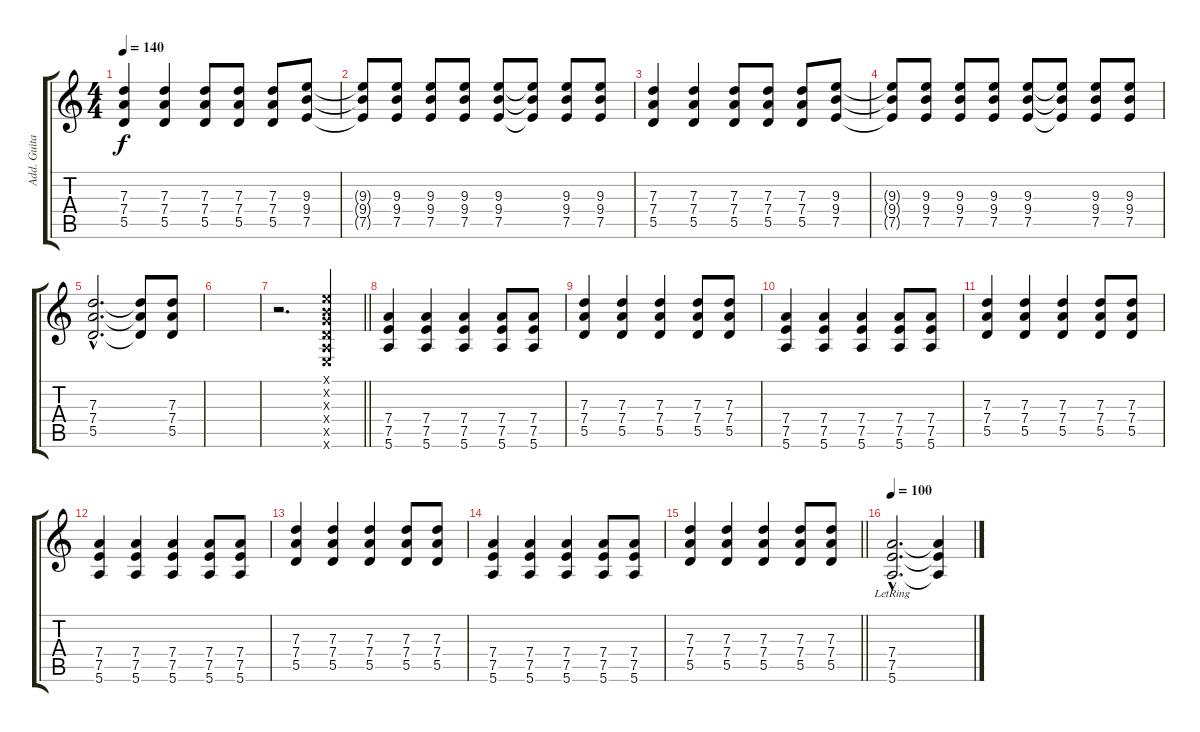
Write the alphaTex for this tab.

\track ("Add. Guitar 1" "Add. Guita") {instrument distortionguitar}
\staff {score tabs}
\tuning (E4 B3 G3 D3 A2 E2) {hide}
\ts (4 4)
\tempo 140
\clef g2
\ks c
(7.3 7.4 5.5).4{dy f} (7.3 7.4 5.5).4 (7.3 7.4 5.5).8 (7.3 7.4 5.5).8 (7.3 7.4 5.5).8 (9.3 9.4 7.5).8 |
(9.3{t} 9.4{t} 7.5{t}).8 (9.3 9.4 7.5).8 (9.3 9.4 7.5).8 (9.3 9.4 7.5).8 (9.3 9.4 7.5).8 (9.3{t} 9.4{t} 7.5{t}).8 (9.3 9.4 7.5).8 (9.3 9.4 7.5).8 |
(7.3 7.4 5.5).4 (7.3 7.4 5.5).4 (7.3 7.4 5.5).8 (7.3 7.4 5.5).8 (7.3 7.4 5.5).8 (9.3 9.4 7.5).8 |
(9.3{t} 9.4{t} 7.5{t}).8 (9.3 9.4 7.5).8 (9.3 9.4 7.5).8 (9.3 9.4 7.5).8 (9.3 9.4 7.5).8 (9.3{t} 9.4{t} 7.5{t}).8 (9.3 9.4 7.5).8 (9.3 9.4 7.5).8 |
(7.3{hac} 7.4{hac} 5.5{hac}).2{d} (7.3{t} 7.4{t} 5.5{t}).8 (7.3 7.4 5.5).8 |
|
\barLineRight lightlight
r.2{d} (0.1{x} 0.2{x} 0.3{x} 0.4{x} 0.5{x} 0.6{x}).4 |
(7.4 7.5 5.6).4 (7.4 7.5 5.6).4 (7.4 7.5 5.6).4 (7.4 7.5 5.6).8 (7.4 7.5 5.6).8 |
(7.3 7.4 5.5).4 (7.3 7.4 5.5).4 (7.3 7.4 5.5).4 (7.3 7.4 5.5).8 (7.3 7.4 5.5).8 |
(7.4 7.5 5.6).4 (7.4 7.5 5.6).4 (7.4 7.5 5.6).4 (7.4 7.5 5.6).8 (7.4 7.5 5.6).8 |
(7.3 7.4 5.5).4 (7.3 7.4 5.5).4 (7.3 7.4 5.5).4 (7.3 7.4 5.5).8 (7.3 7.4 5.5).8 |
(7.4 7.5 5.6).4 (7.4 7.5 5.6).4 (7.4 7.5 5.6).4 (7.4 7.5 5.6).8 (7.4 7.5 5.6).8 |
(7.3 7.4 5.5).4 (7.3 7.4 5.5).4 (7.3 7.4 5.5).4 (7.3 7.4 5.5).8 (7.3 7.4 5.5).8 |
(7.4 7.5 5.6).4 (7.4 7.5 5.6).4 (7.4 7.5 5.6).4 (7.4 7.5 5.6).8 (7.4 7.5 5.6).8 |
\barLineRight lightlight
(7.3 7.4 5.5).4 (7.3 7.4 5.5).4 (7.3 7.4 5.5).4 (7.3 7.4 5.5).8 (7.3 7.4 5.5).8 |
\tempo 100
(7.4{hac lr} 7.5{hac lr} 5.6{hac lr}).2{d volume 0} (7.4{t} 7.5{t} 5.6{t}).4
